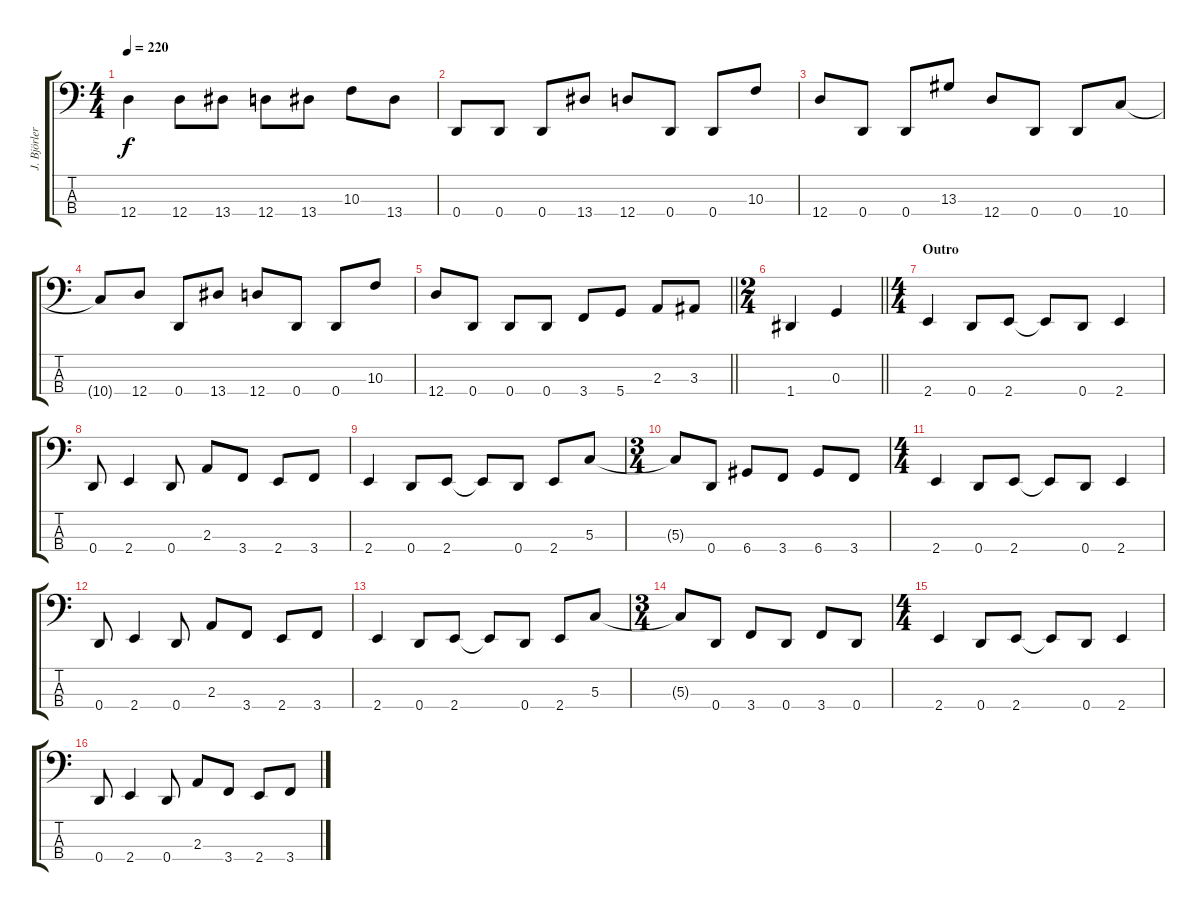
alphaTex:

\track ("J. Björler" "J. Björler") {instrument electricbassfinger}
\staff {score tabs}
\tuning (F2 C2 G1 D1) {hide}
\ts (4 4)
\tempo 220
\clef f4
\ks c
12.4.4{dy f} 12.4.8 13.4.8 12.4.8 13.4.8 10.3.8 13.4.8 |
0.4.8 0.4.8 0.4.8 13.4.8 12.4.8 0.4.8 0.4.8 10.3.8 |
12.4.8 0.4.8 0.4.8 13.3.8 12.4.8 0.4.8 0.4.8 10.4.8 |
10.4{t}.8 12.4.8 0.4.8 13.4.8 12.4.8 0.4.8 0.4.8 10.3.8 |
\barLineRight lightlight
12.4.8 0.4.8 0.4.8 0.4.8 3.4.8 5.4.8 2.3.8 3.3.8 |
\ts (2 4)
\barLineRight lightlight
1.4.4 0.3.4 |
\ts (4 4)
\section ("" "Outro")
2.4.4 0.4.8 2.4.8 2.4{t}.8 0.4.8 2.4.4 |
0.4.8 2.4.4 0.4.8 2.3.8 3.4.8 2.4.8 3.4.8 |
2.4.4 0.4.8 2.4.8 2.4{t}.8 0.4.8 2.4.8 5.3.8 |
\ts (3 4)
5.3{t}.8 0.4.8 6.4.8 3.4.8 6.4.8 3.4.8 |
\ts (4 4)
2.4.4 0.4.8 2.4.8 2.4{t}.8 0.4.8 2.4.4 |
0.4.8 2.4.4 0.4.8 2.3.8 3.4.8 2.4.8 3.4.8 |
2.4.4 0.4.8 2.4.8 2.4{t}.8 0.4.8 2.4.8 5.3.8 |
\ts (3 4)
5.3{t}.8 0.4.8 3.4.8 0.4.8 3.4.8 0.4.8 |
\ts (4 4)
2.4.4 0.4.8 2.4.8 2.4{t}.8 0.4.8 2.4.4 |
0.4.8 2.4.4 0.4.8 2.3.8 3.4.8 2.4.8 3.4.8
